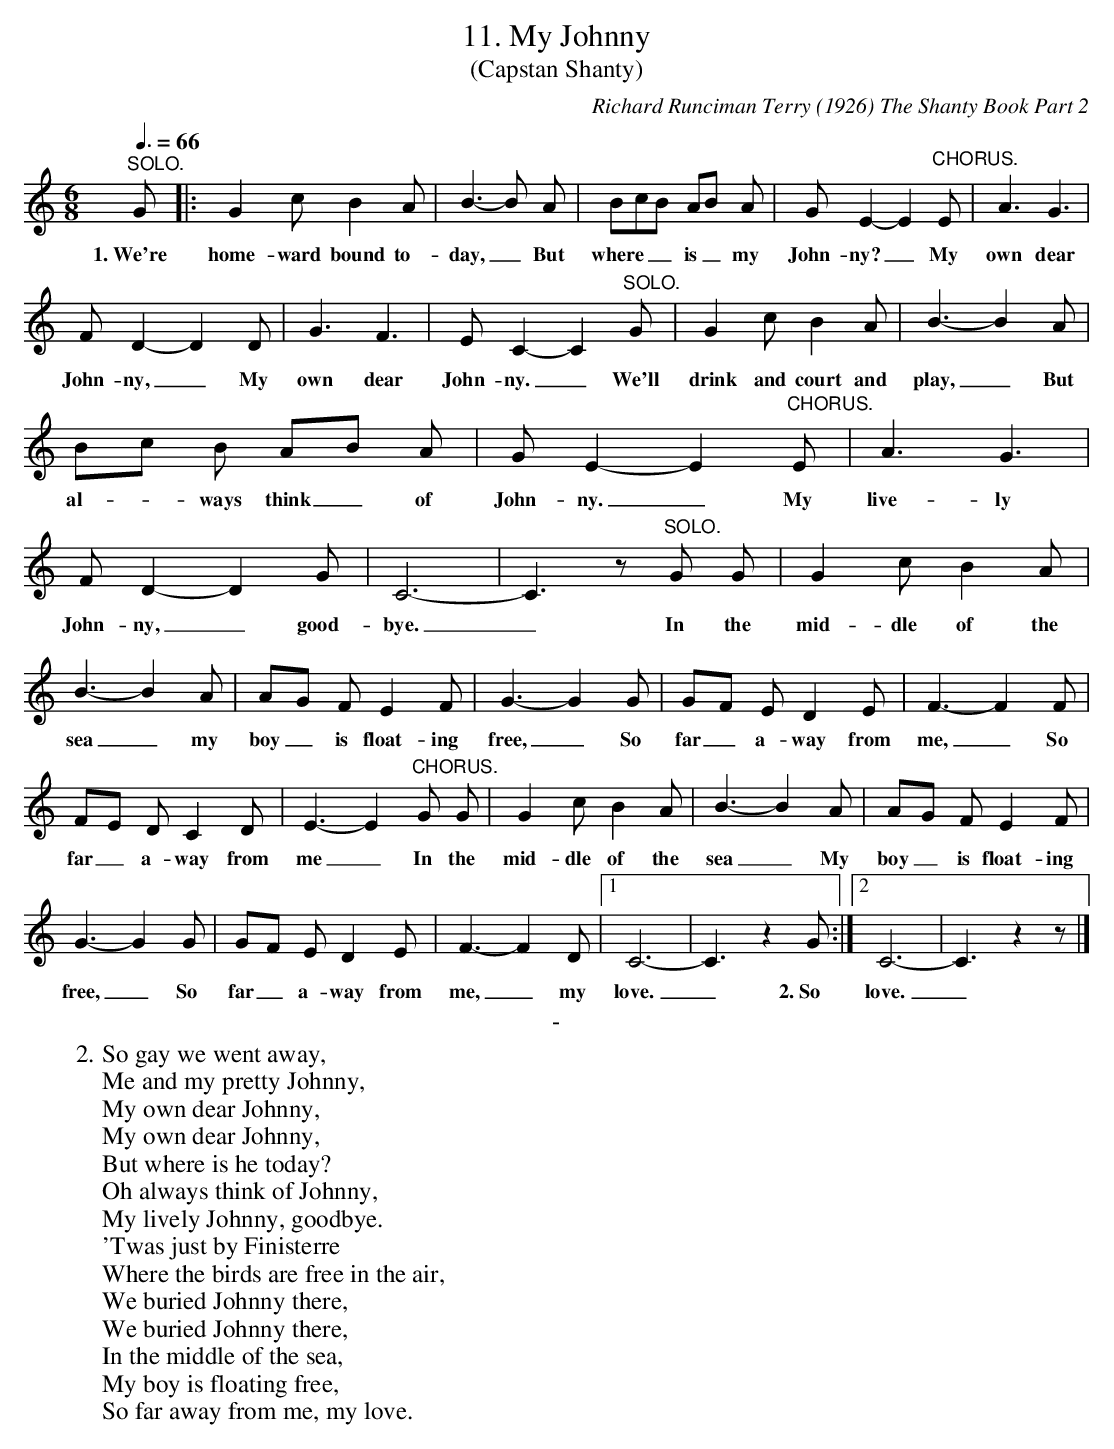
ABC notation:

X:1
T:11. My Johnny
T:(Capstan Shanty)
C:Richard Runciman Terry (1926) The Shanty Book Part 2
L:1/8
Q:3/8=66
M:6/8
K:C
"^SOLO." G |: G2 c B2 A | B3-B A | BcB AB A | G E2-E2 "^CHORUS." E | A3 G3 |$ F D2-D2 D | G3 F3 |
w: 1.~We're | home-ward bound to- | day,_ But | where__ is_ my | John-ny?_ My | own dear | John-ny,_ My own dear |
E C2-C2 "^SOLO." G | G2 c B2 A | B3-B2 A |$ Bc B AB A | G E2-E2 "^CHORUS." E | A3 G3 |
w: John-ny._ We'll | drink and court and | play, _ But al-*ways think_ of | John-ny._ My | live-ly |
F D2-D2 G | C6- | C3 z "^SOLO."G G | G2 c B2 A |$ B3-B2 A | AG F E2 F | G3-G2 G |
w: John-ny,_ good- | bye._ In the | mid-dle of the | sea_ my | boy_ is float-ing free, _ So |
GF E D2 E | F3-F2 F |$ FE D C2 D | E3-E2 "^CHORUS." G G | G2 c B2 A | B3-B2 A |
w: far_ a-way from | me,_ So | far_ a-way from | me_ In the | mid-dle of the | sea_ My |
AG F E2 F |$ G3-G2 G | GF E D2 E |  F3-F2 D |1 C6- | C3 z2 G :|2  C6- | C3 z2 z |]$
w: boy_ is float-ing | free,_ So | far_ a-way from | me,_ my | love._ 2.~So | love._|
T: -
W: 2. So gay we went away,
W: Me and my pretty Johnny,
W: My own dear Johnny,
W: My own dear Johnny,
W: But where is he today?
W: Oh always think of Johnny,
W: My lively Johnny, goodbye.
W: 'Twas just by Finisterre
W: Where the birds are free in the air,
W: We buried Johnny there,
W: We buried Johnny there,
W: In the middle of the sea,
W: My boy is floating free,
W: So far away from me, my love.
